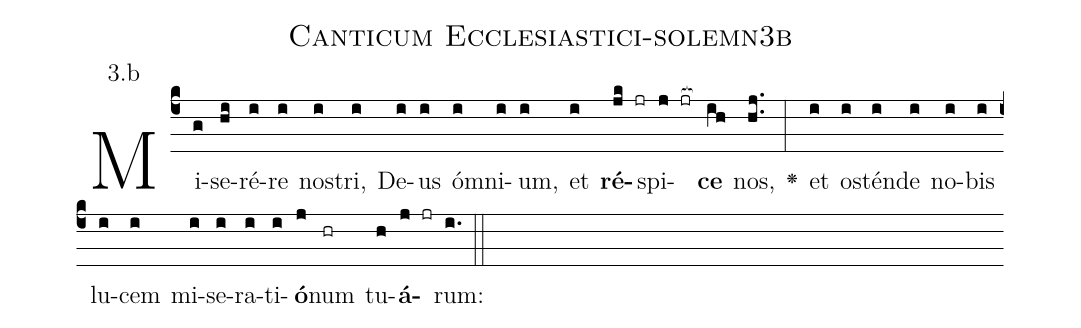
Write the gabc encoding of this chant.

name: Canticum Ecclesiastici-solemn3b;
annotation: 3.b;
%%
(c4)Mi(g)se(hi)ré(i)re(i) no(i)stri,(i) De(i)us(i) óm(i)ni(i)um,(i) et(i) <b>ré</b>(jk jr)spi(j jr[ocb:1{])<b>ce</b>(ih[ocb:0}]) nos,(hj..) <v>\greheightstar</v>(:) et(i) o(i)stén(i)de(i) no(i)bis(i) lu(i)cem(i) mi(i)se(i)ra(i)ti(i)<b>ó</b>(j)num(hr) tu(h)<b>á</b>(j jr)rum:(i.) (::)


%E(i) u(i) o(j) u(h) a(j) e.(i.) (::)
